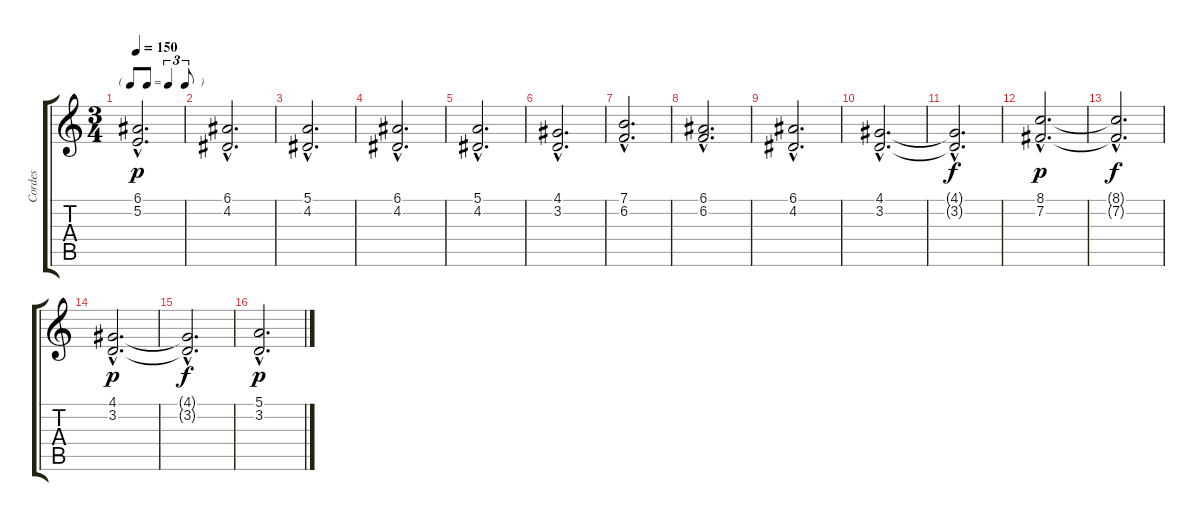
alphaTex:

\track ("Cordes" "Cordes") {instrument stringensemble1}
\staff {score tabs}
\tuning (E4 B3 G3 D3 A2 E2) {hide}
\ts (3 4)
\tf triplet8th
\tempo 150
\clef g2
\ks c
(6.1{hac} 5.2{hac}).2{d dy p} |
(6.1{hac} 4.2{hac}).2{d} |
(5.1{hac} 4.2{hac}).2{d} |
(6.1{hac} 4.2{hac}).2{d} |
(5.1{hac} 4.2{hac}).2{d} |
(4.1{hac} 3.2{hac}).2{d} |
(7.1{hac} 6.2{hac}).2{d} |
(6.1{hac} 6.2{hac}).2{d} |
(6.1{hac} 4.2{hac}).2{d} |
(4.1{hac} 3.2{hac}).2{d} |
(4.1{hac t} 3.2{hac t}).2{d dy f} |
(8.1{hac} 7.2{hac}).2{d dy p} |
(8.1{hac t} 7.2{hac t}).2{d dy f} |
(4.1{hac} 3.2{hac}).2{d dy p} |
(4.1{hac t} 3.2{hac t}).2{d dy f} |
(5.1{hac} 3.2{hac}).2{d dy p}
